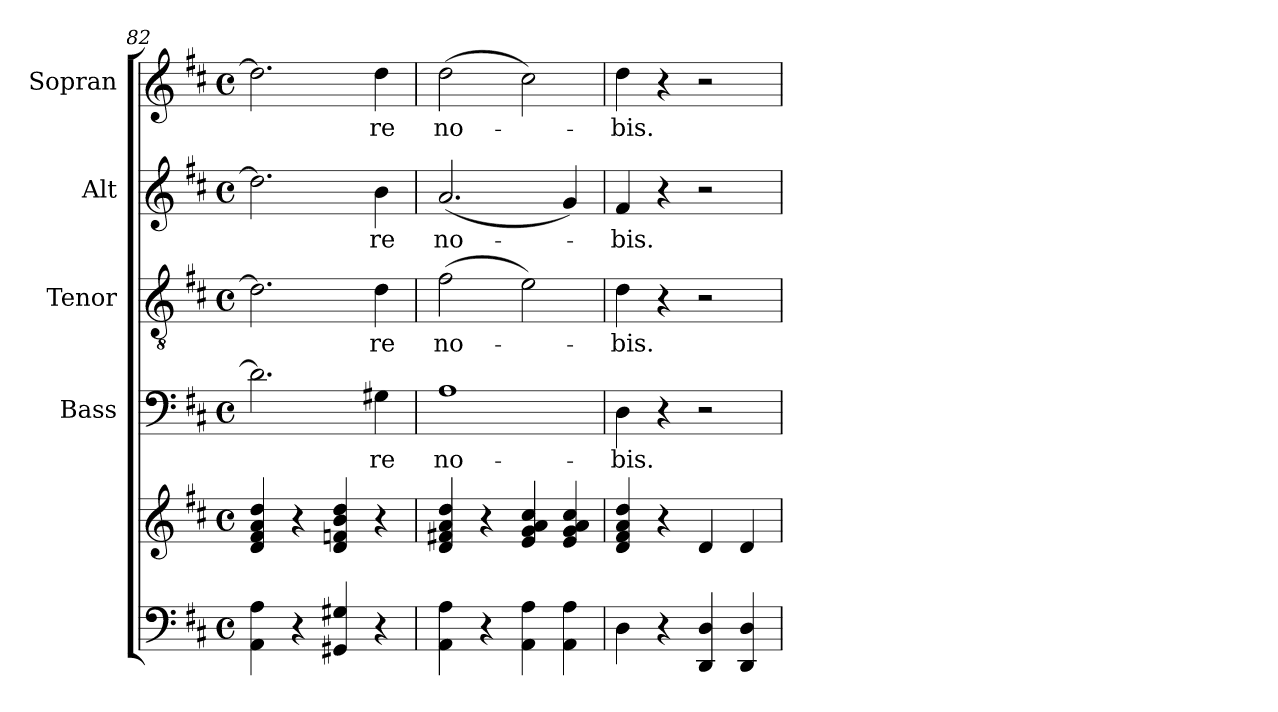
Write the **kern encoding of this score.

**kern	**kern	**kern	**text	**kern	**text	**kern	**text	**kern	**text
*part5	*part5	*part4	*part4	*part3	*part3	*part2	*part2	*part1	*part1
*staff6	*staff5	*staff4	*staff4	*staff3	*staff3	*staff2	*staff2	*staff1	*staff1
*	*	*I"Bass	*	*I"Tenor	*	*I"Alt	*	*I"Sopran	*
*	*	*I'B.	*	*I'T.	*	*I'A.	*	*I'S.	*
*clefF4	*clefG2	*clefF4	*	*clefGv2	*	*clefG2	*	*clefG2	*
*k[f#c#]	*k[f#c#]	*k[f#c#]	*	*k[f#c#]	*	*k[f#c#]	*	*k[f#c#]	*
*D:	*D:	*D:	*	*D:	*	*D:	*	*D:	*
*M4/4	*M4/4	*M4/4	*	*M4/4	*	*M4/4	*	*M4/4	*
*met(c)	*met(c)	*met(c)	*	*met(c)	*	*met(c)	*	*met(c)	*
=82	=82	=82	=82	=82	=82	=82	=82	=82	=82
4AA\ 4A\	4d/ 4f#/ 4a/ 4dd/	2.d\]	.	2.d\]	.	2.dd\]	.	2.dd\]	.
4r	4r	.	.	.	.	.	.	.	.
4GG#X/ 4G#X/	4d/ 4fn/ 4b/ 4dd/	.	.	.	.	.	.	.	.
!	!	!	!LO:LY:b	!	!LO:LY:b	!	!LO:LY:b	!	!LO:LY:b
4r	4r	4G#X\	-re	4d\	-re	4b\	-re	4dd\	-re
=83	=83	=83	=83	=83	=83	=83	=83	=83	=83
!	!	!	!LO:LY:b	!	!LO:LY:b	!	!LO:LY:b	!	!LO:LY:b
4AA\ 4A\	4d/ 4f#X/ 4a/ 4dd/	1A	no-	(>2f#\	no-	(<2.a/	no-	(>2dd\	no-
4r	4r	.	.	.	.	.	.	.	.
4AA\ 4A\	4e/ 4g/ 4a/ 4cc#/	.	.	2e\)	.	.	.	2cc#\)	.
4AA\ 4A\	4e/ 4g/ 4a/ 4cc#/	.	.	.	.	4g/)	.	.	.
=84	=84	=84	=84	=84	=84	=84	=84	=84	=84
!	!	!	!LO:LY:b	!	!LO:LY:b	!	!LO:LY:b	!	!LO:LY:b
4D\	4d/ 4f#/ 4a/ 4dd/	4D\	-bis.	4d\	-bis.	4f#/	-bis.	4dd\	-bis.
4r	4r	4r	.	4r	.	4r	.	4r	.
4DD/ 4D/	4d/	2r	.	2r	.	2r	.	2r	.
4DD/ 4D/	4d/	.	.	.	.	.	.	.	.
=	=	=	=	=	=	=	=	=	=
*-	*-	*-	*-	*-	*-	*-	*-	*-	*-
